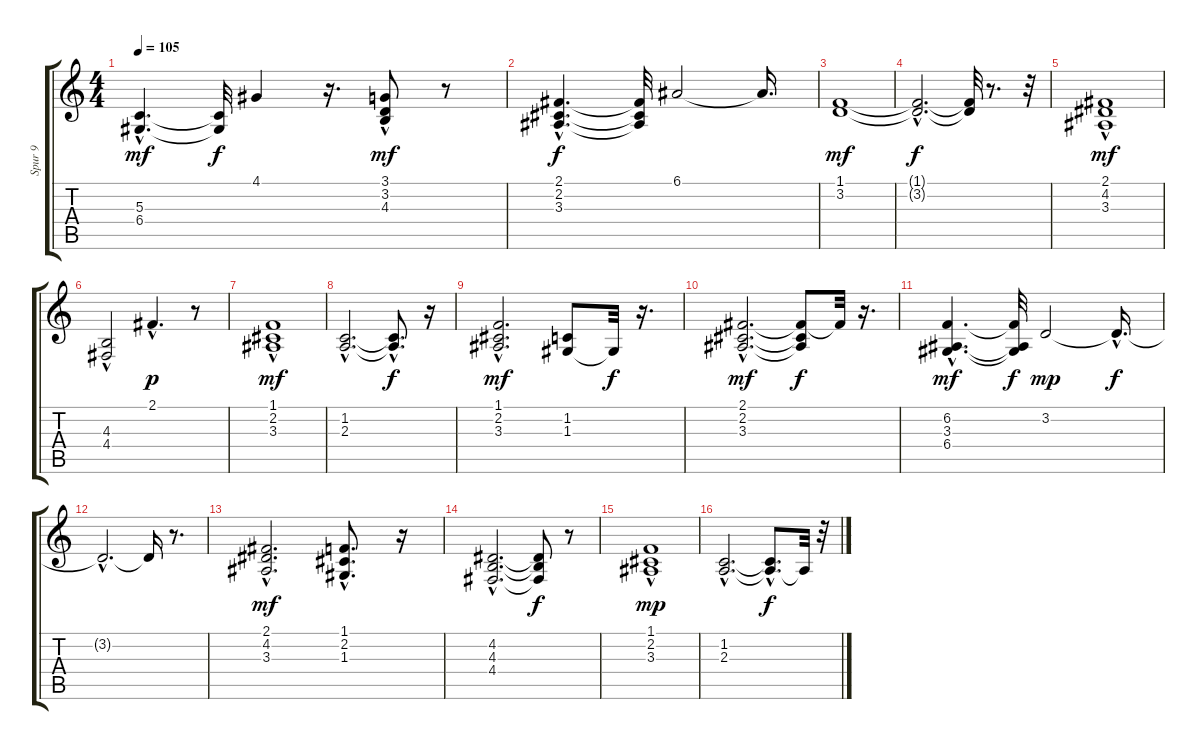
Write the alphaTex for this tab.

\track ("Spur 9" "Spur 9") {instrument pad7halo}
\staff {score tabs}
\tuning (E4 B3 G3 D3 A2 E2) {hide}
\ts (4 4)
\tempo 105
\clef g2
\ks c
(5.3{hac} 6.4{hac}).4{d dy mf} (5.3{t} 6.4{t}).32{dy f} 4.1.4 r.16{d} (3.1 3.2 4.3{hac}).8{dy mf} r.8 |
(2.1{hac} 2.2{hac} 3.3{hac}).4{d dy f} (2.1{t} 2.2{t} 3.3{t}).32 6.1.2 6.1{t}.16{d} |
(1.1 3.2).1{dy mf} |
(1.1{hac t} 3.2{hac t}).2{d dy f} (1.1{t} 3.2{t}).32 r.8{d} r.32 |
(2.1{hac} 4.2 3.3{hac}).1{dy mf} |
(4.3{hac} 4.4{hac}).2 2.1{hac}.4{d dy p} r.8 |
(1.1 2.2{hac} 3.3{hac}).1{dy mf} |
(1.2{hac} 2.3{hac}).2{d} (1.2{t} 2.3{hac t}).8{d dy f} r.16 |
(1.1{hac} 2.2 3.3).2{d dy mf} (1.2 1.3).8 1.3{t}.32{dy f} r.16{d} |
(2.1{hac} 2.2{hac} 3.3{hac}).2{d dy mf} (2.1{t} 2.2{t} 3.3{t}).8{dy f} 2.1{t}.32 r.16{d} |
(6.2{hac} 3.3{hac} 6.4{hac}).4{d dy mf} (6.2{t} 3.3{t} 6.4{t}).32{dy f} 3.2.2{dy mp} 3.2{hac t}.16{d dy f} |
3.2{hac t}.2{d} 3.2{t}.16 r.8{d} |
(2.1 4.2{hac} 3.3{hac}).2{d dy mf} (1.1{hac} 2.2{hac} 1.3{hac}).8{d} r.16 |
(4.2{hac} 4.3{hac} 4.4{hac}).2{d} (4.2{t} 4.3{t} 4.4{t}).8{dy f} r.8 |
(1.1 2.2{hac} 3.3{hac}).1{dy mp} |
(1.2{hac} 2.3{hac}).2{d} (1.2{t} 2.3{hac t}).8{d dy f} 2.3{t}.32 r.32
